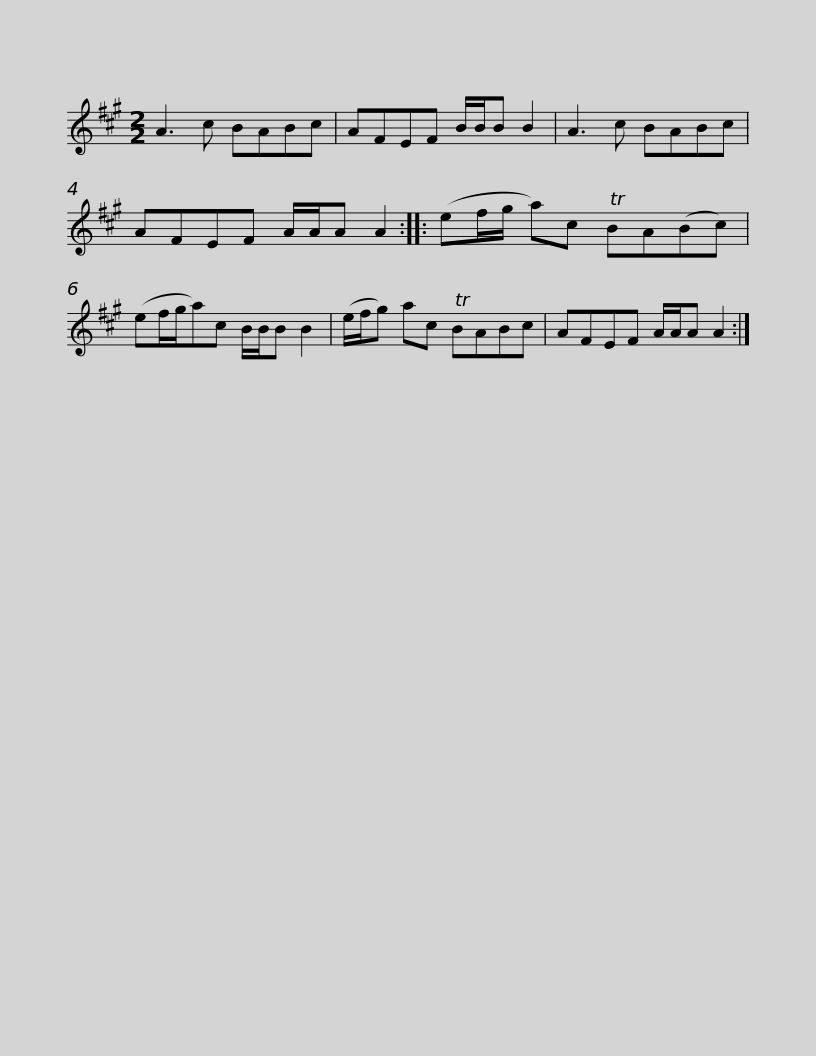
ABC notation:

X:1
L:1/8
M:2/2
I:linebreak $
K:A
V:1 treble
V:1
 A3 c BABc | AFEF B/B/B B2 | A3 c BABc | AFEF A/A/A A2 :: (ef/g/ a)c TBA(Bc) |$ %5
 (ef/g/a)c B/B/B B2 | (e/f/g) ac TBABc | AFEF A/A/A A2 :| %8
